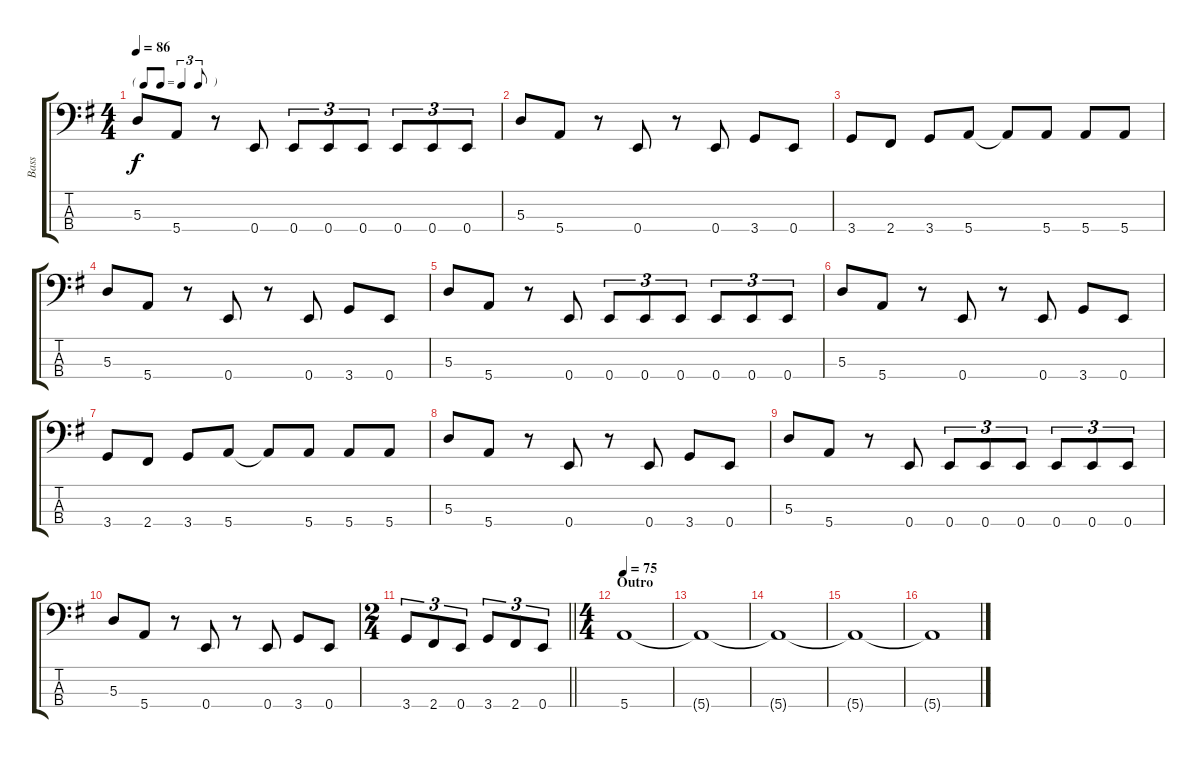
\track ("Bass" "Bass") {instrument electricbasspick}
\staff {score tabs}
\tuning (G2 D2 A1 E1) {hide}
\ts (4 4)
\tf triplet8th
\tempo 86
\clef f4
\ks g
5.3.8{dy f} 5.4.8 r.8 0.4.8 0.4.8{tu (3 2)} 0.4.8{tu (3 2)} 0.4.8{tu (3 2)} 0.4.8{tu (3 2)} 0.4.8{tu (3 2)} 0.4.8{tu (3 2)} |
5.3.8 5.4.8 r.8 0.4.8 r.8 0.4.8 3.4.8 0.4.8 |
3.4.8 2.4.8 3.4.8 5.4.8 5.4{t}.8 5.4.8 5.4.8 5.4.8 |
5.3.8 5.4.8 r.8 0.4.8 r.8 0.4.8 3.4.8 0.4.8 |
5.3.8 5.4.8 r.8 0.4.8 0.4.8{tu (3 2)} 0.4.8{tu (3 2)} 0.4.8{tu (3 2)} 0.4.8{tu (3 2)} 0.4.8{tu (3 2)} 0.4.8{tu (3 2)} |
5.3.8 5.4.8 r.8 0.4.8 r.8 0.4.8 3.4.8 0.4.8 |
3.4.8 2.4.8 3.4.8 5.4.8 5.4{t}.8 5.4.8 5.4.8 5.4.8 |
5.3.8 5.4.8 r.8 0.4.8 r.8 0.4.8 3.4.8 0.4.8 |
5.3.8 5.4.8 r.8 0.4.8 0.4.8{tu (3 2)} 0.4.8{tu (3 2)} 0.4.8{tu (3 2)} 0.4.8{tu (3 2)} 0.4.8{tu (3 2)} 0.4.8{tu (3 2)} |
5.3.8 5.4.8 r.8 0.4.8 r.8 0.4.8 3.4.8 0.4.8 |
\ts (2 4)
\barLineRight lightlight
3.4.8{tu (3 2)} 2.4.8{tu (3 2)} 0.4.8{tu (3 2)} 3.4.8{tu (3 2)} 2.4.8{tu (3 2)} 0.4.8{tu (3 2)} |
\ts (4 4)
\section ("" "Outro")
\tempo 75
5.4.1 |
5.4{t}.1 |
5.4{t}.1 |
5.4{t}.1 |
5.4{t}.1
